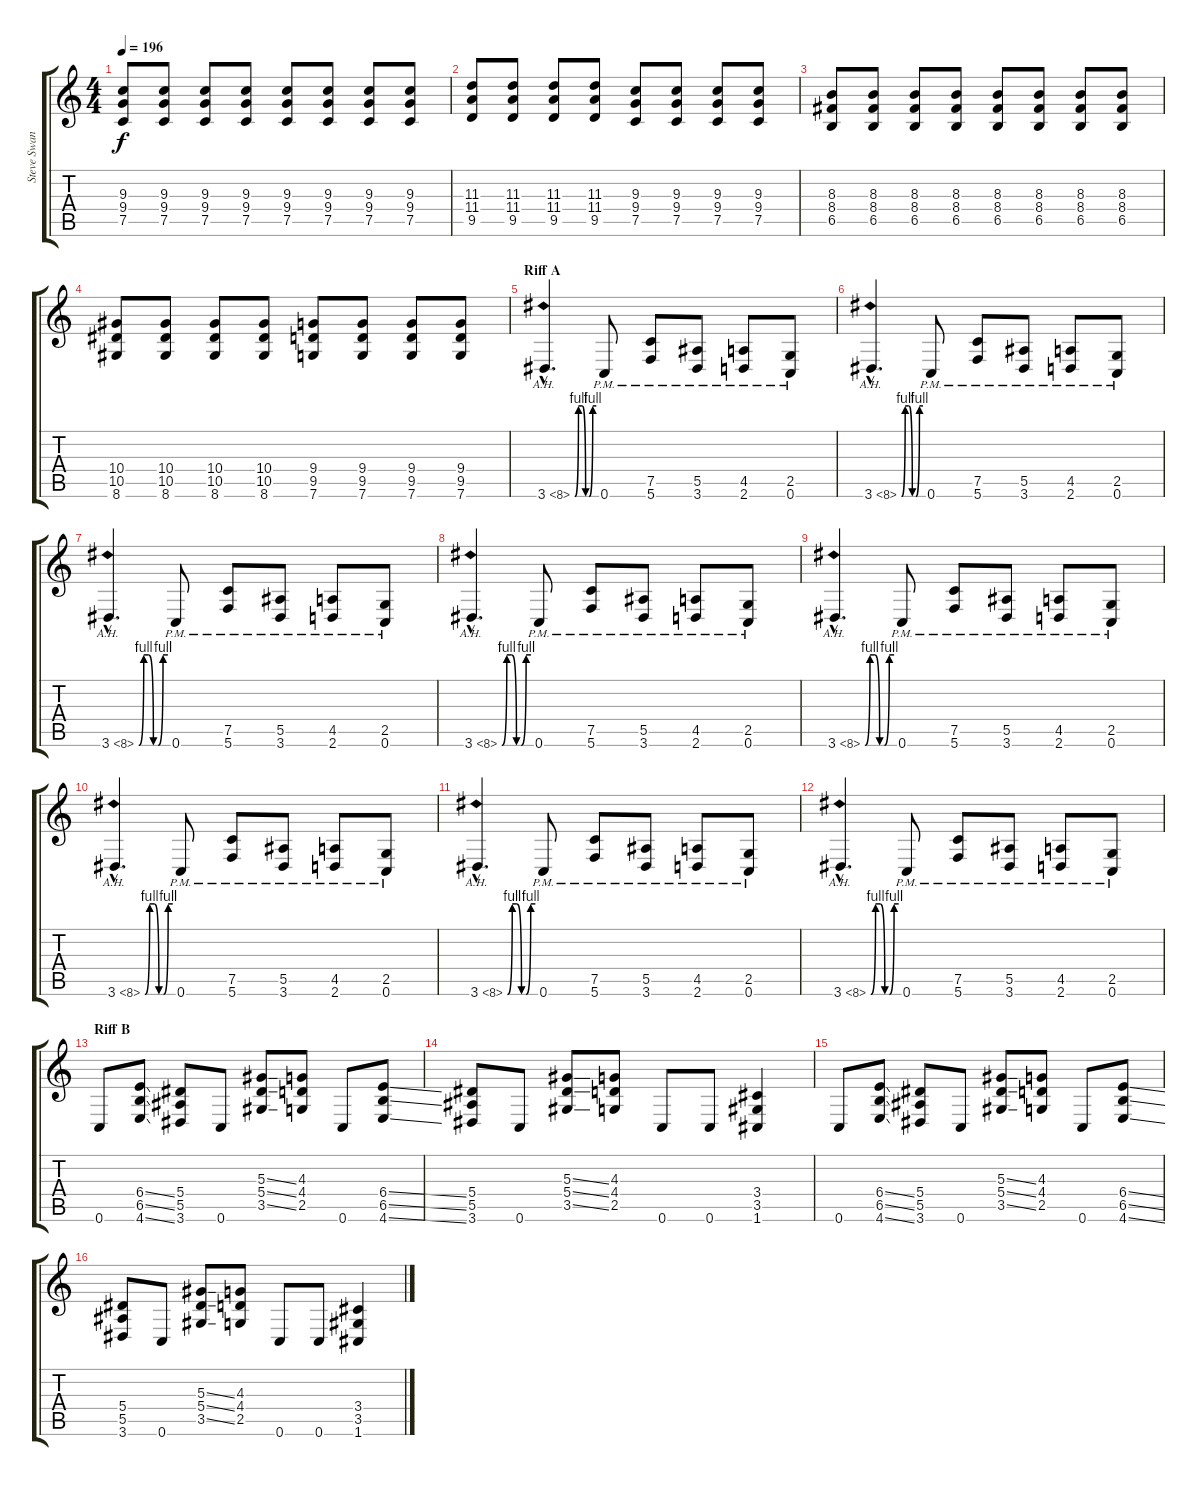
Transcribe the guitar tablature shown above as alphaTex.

\track ("Steve Swanson" "Steve Swan") {instrument distortionguitar}
\staff {score tabs}
\tuning (C4 G3 Eb3 Bb2 F2 C2) {hide}
\ts (4 4)
\tempo 196
\clef g2
\ks c
(9.3 9.4 7.5).8{dy f} (9.3 9.4 7.5).8 (9.3 9.4 7.5).8 (9.3 9.4 7.5).8 (9.3 9.4 7.5).8 (9.3 9.4 7.5).8 (9.3 9.4 7.5).8 (9.3 9.4 7.5).8 |
(11.3 11.4 9.5).8 (11.3 11.4 9.5).8 (11.3 11.4 9.5).8 (11.3 11.4 9.5).8 (9.3 9.4 7.5).8 (9.3 9.4 7.5).8 (9.3 9.4 7.5).8 (9.3 9.4 7.5).8 |
(8.3 8.4 6.5).8 (8.3 8.4 6.5).8 (8.3 8.4 6.5).8 (8.3 8.4 6.5).8 (8.3 8.4 6.5).8 (8.3 8.4 6.5).8 (8.3 8.4 6.5).8 (8.3 8.4 6.5).8 |
(10.4 10.5 8.6).8 (10.4 10.5 8.6).8 (10.4 10.5 8.6).8 (10.4 10.5 8.6).8 (9.4 9.5 7.6).8 (9.4 9.5 7.6).8 (9.4 9.5 7.6).8 (9.4 9.5 7.6).8 |
\section ("" "Riff A")
3.6{be (custom 0 0 10 4 20 4 30 0 40 0 50 4 60 4) ah 5 hac}.4{d} 0.6{pm}.8 (7.5{pm} 5.6{pm}).8 (5.5{pm} 3.6{pm}).8 (4.5{pm} 2.6{pm}).8 (2.5{pm} 0.6{pm}).8 |
3.6{be (custom 0 0 10 4 20 4 30 0 40 0 50 4 60 4) ah 5 hac}.4{d} 0.6{pm}.8 (7.5{pm} 5.6{pm}).8 (5.5{pm} 3.6{pm}).8 (4.5{pm} 2.6{pm}).8 (2.5{pm} 0.6{pm}).8 |
3.6{be (custom 0 0 10 4 20 4 30 0 40 0 50 4 60 4) ah 5 hac}.4{d} 0.6{pm}.8 (7.5{pm} 5.6{pm}).8 (5.5{pm} 3.6{pm}).8 (4.5{pm} 2.6{pm}).8 (2.5{pm} 0.6{pm}).8 |
3.6{be (custom 0 0 10 4 20 4 30 0 40 0 50 4 60 4) ah 5 hac}.4{d} 0.6{pm}.8 (7.5{pm} 5.6{pm}).8 (5.5{pm} 3.6{pm}).8 (4.5{pm} 2.6{pm}).8 (2.5{pm} 0.6{pm}).8 |
3.6{be (custom 0 0 10 4 20 4 30 0 40 0 50 4 60 4) ah 5 hac}.4{d} 0.6{pm}.8 (7.5{pm} 5.6{pm}).8 (5.5{pm} 3.6{pm}).8 (4.5{pm} 2.6{pm}).8 (2.5{pm} 0.6{pm}).8 |
3.6{be (custom 0 0 10 4 20 4 30 0 40 0 50 4 60 4) ah 5 hac}.4{d} 0.6{pm}.8 (7.5{pm} 5.6{pm}).8 (5.5{pm} 3.6{pm}).8 (4.5{pm} 2.6{pm}).8 (2.5{pm} 0.6{pm}).8 |
3.6{be (custom 0 0 10 4 20 4 30 0 40 0 50 4 60 4) ah 5 hac}.4{d} 0.6{pm}.8 (7.5{pm} 5.6{pm}).8 (5.5{pm} 3.6{pm}).8 (4.5{pm} 2.6{pm}).8 (2.5{pm} 0.6{pm}).8 |
3.6{be (custom 0 0 10 4 20 4 30 0 40 0 50 4 60 4) ah 5 hac}.4{d} 0.6{pm}.8 (7.5{pm} 5.6{pm}).8 (5.5{pm} 3.6{pm}).8 (4.5{pm} 2.6{pm}).8 (2.5{pm} 0.6{pm}).8 |
\section ("" "Riff B")
0.6.8 (6.4{ss} 6.5{ss} 4.6{ss}).8 (5.4 5.5 3.6).8 0.6.8 (5.3{ss} 5.4{ss} 3.5{ss}).8 (4.3 4.4 2.5).8 0.6.8 (6.4{ss} 6.5{ss} 4.6{ss}).8 |
(5.4 5.5 3.6).8 0.6.8 (5.3{ss} 5.4{ss} 3.5{ss}).8 (4.3 4.4 2.5).8 0.6.8 0.6.8 (3.4 3.5 1.6).4 |
0.6.8 (6.4{ss} 6.5{ss} 4.6{ss}).8 (5.4 5.5 3.6).8 0.6.8 (5.3{ss} 5.4{ss} 3.5{ss}).8 (4.3 4.4 2.5).8 0.6.8 (6.4{ss} 6.5{ss} 4.6{ss}).8 |
(5.4 5.5 3.6).8 0.6.8 (5.3{ss} 5.4{ss} 3.5{ss}).8 (4.3 4.4 2.5).8 0.6.8 0.6.8 (3.4 3.5 1.6).4
